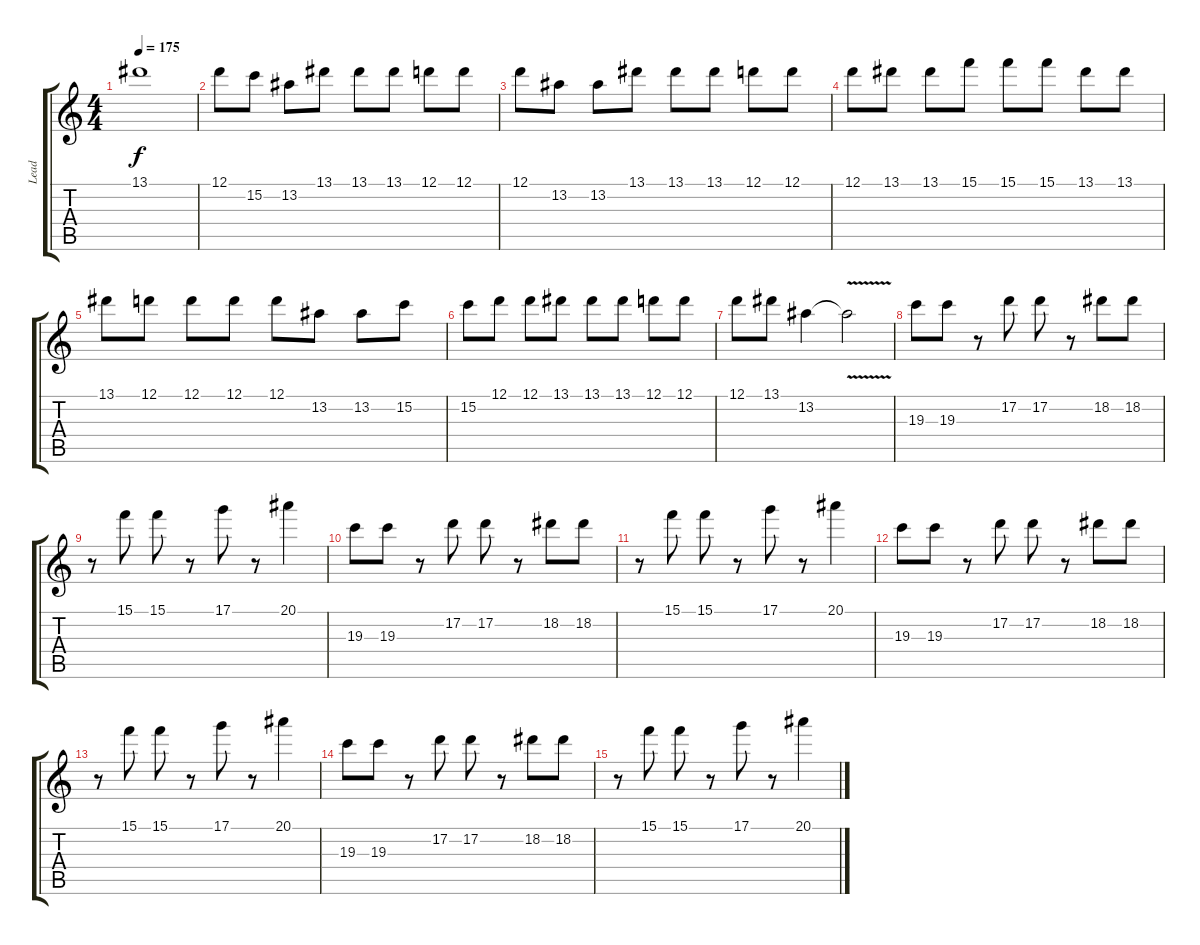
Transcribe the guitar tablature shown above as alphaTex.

\track ("Lead" "Lead") {instrument distortionguitar}
\staff {score tabs}
\tuning (D4 A3 F3 C3 G2 C2) {hide}
\ts (4 4)
\tempo 175
\clef g2
\ks c
13.1{t}.1{dy f} |
12.1.8 15.2.8 13.2.8 13.1.8 13.1.8 13.1.8 12.1.8 12.1.8 |
12.1.8 13.2.8 13.2.8 13.1.8 13.1.8 13.1.8 12.1.8 12.1.8 |
12.1.8 13.1.8 13.1.8 15.1.8 15.1.8 15.1.8 13.1.8 13.1.8 |
13.1.8 12.1.8 12.1.8 12.1.8 12.1.8 13.2.8 13.2.8 15.2.8 |
15.2.8 12.1.8 12.1.8 13.1.8 13.1.8 13.1.8 12.1.8 12.1.8 |
12.1.8 13.1.8 13.2.4 13.2{v t}.2 |
19.3.8 19.3.8 r.8 17.2.8 17.2.8 r.8 18.2.8 18.2.8 |
r.8 15.1.8 15.1.8 r.8 17.1.8 r.8 20.1.4 |
19.3.8 19.3.8 r.8 17.2.8 17.2.8 r.8 18.2.8 18.2.8 |
r.8 15.1.8 15.1.8 r.8 17.1.8 r.8 20.1.4 |
19.3.8 19.3.8 r.8 17.2.8 17.2.8 r.8 18.2.8 18.2.8 |
r.8 15.1.8 15.1.8 r.8 17.1.8 r.8 20.1.4 |
19.3.8 19.3.8 r.8 17.2.8 17.2.8 r.8 18.2.8 18.2.8 |
r.8 15.1.8 15.1.8 r.8 17.1.8 r.8 20.1.4
